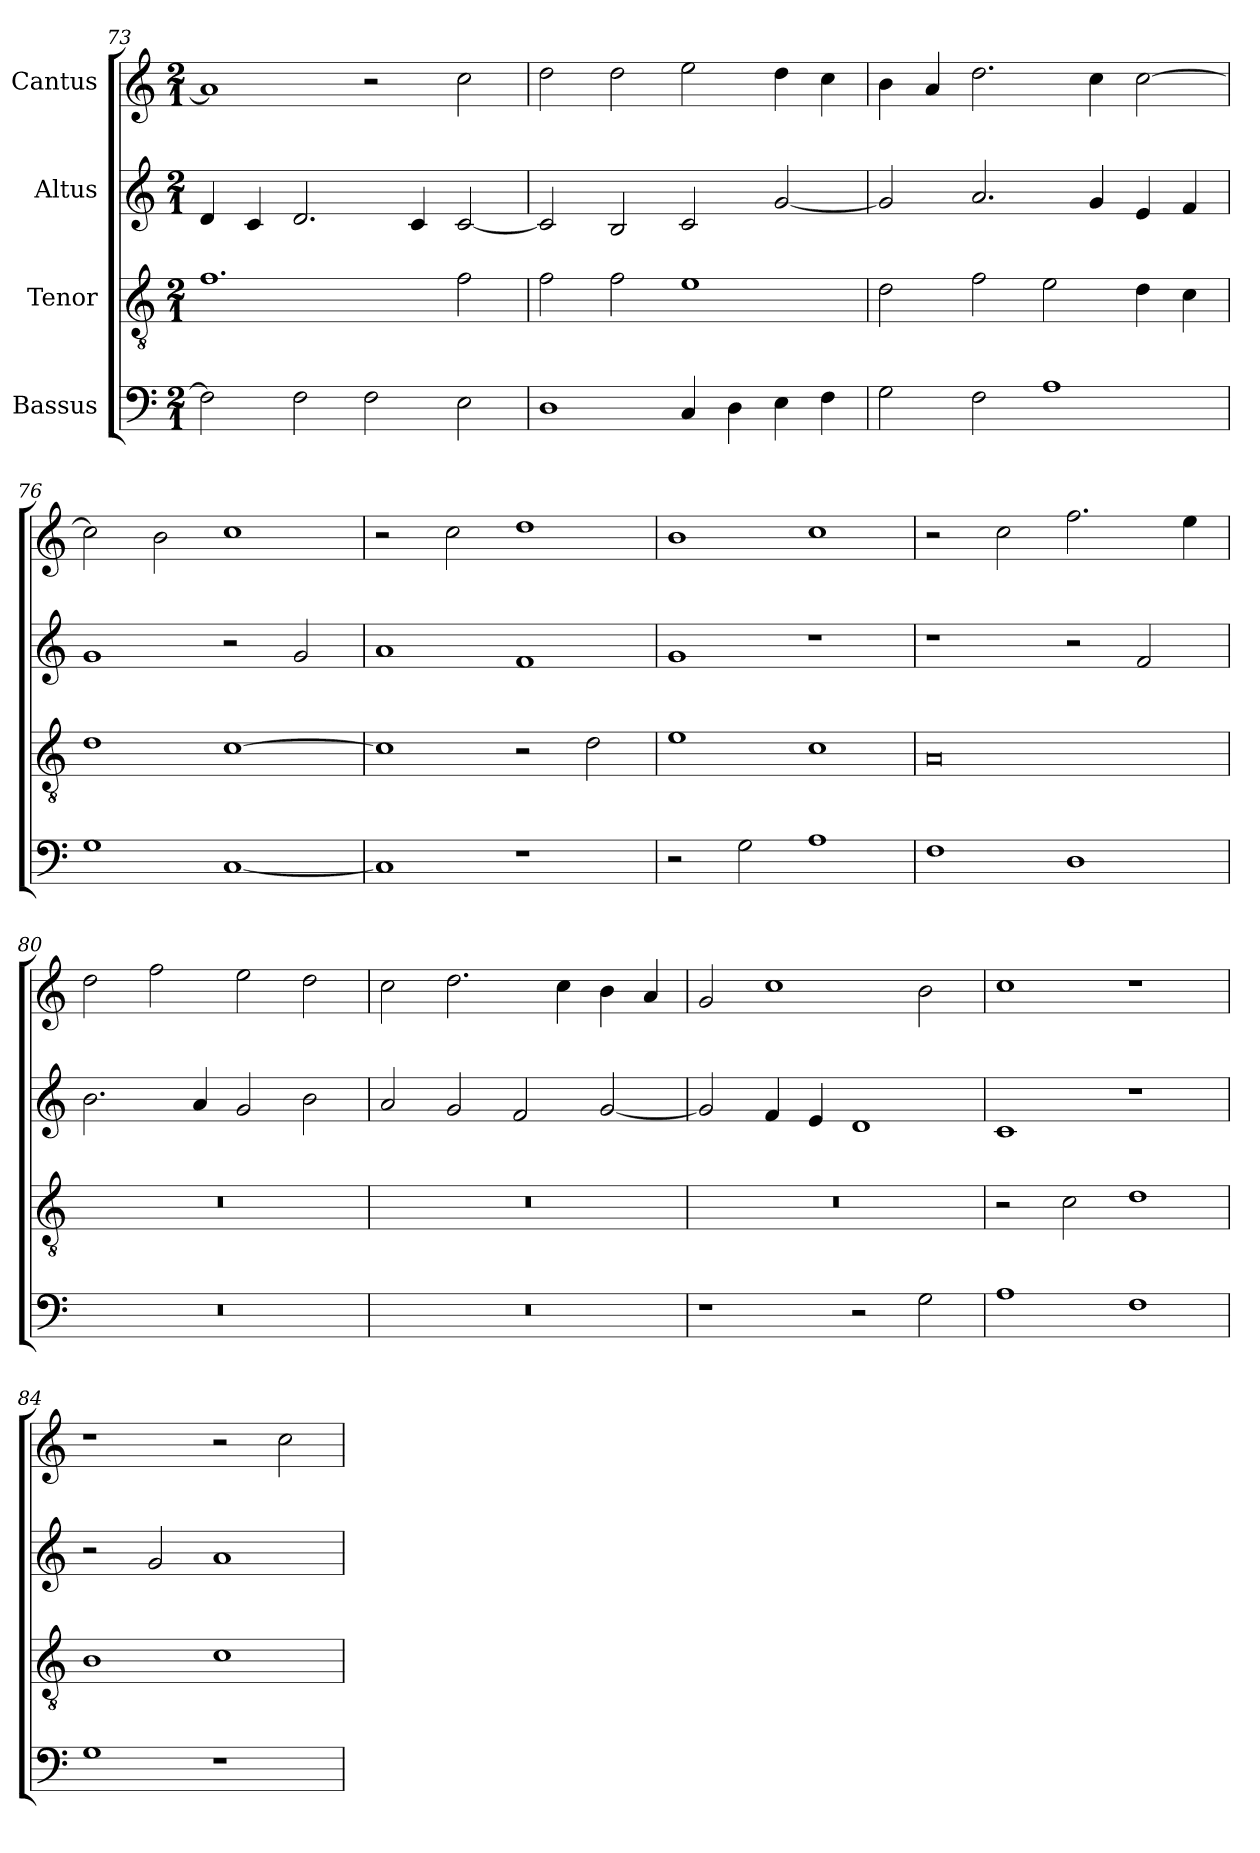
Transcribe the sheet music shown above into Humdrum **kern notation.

**kern	**kern	**kern	**kern
*part4	*part3	*part2	*part1
*staff4	*staff3	*staff2	*staff1
*I"Bassus	*I"Tenor	*I"Altus	*I"Cantus
*clefF4	*clefGv2	*clefG2	*clefG2
*	*ITrd7c12	*	*
*k[]	*k[]	*k[]	*k[]
*C:	*C:	*C:	*C:
*M2/1	*M2/1	*M2/1	*M2/1
=73	=73	=73	=73
2Fi\]	1.Fi	4di/	1ai]
.	.	4ci/	.
2Fi\	.	2.di/	.
2Fi\	.	.	2r
.	.	4ci/	.
2Ei\	2Fi\	[<2ci/	2cci\
!!LO:LB:g=z
=74	=74	=74	=74
1Di	2Fi\	2ci/]	2ddi\
.	2Fi\	2Bi/	2ddi\
4Ci/	1Ei	2ci/	2eei\
4Di\	.	.	.
4Ei\	.	[<2gi/	4ddi\
4Fi\	.	.	4cci\
=75	=75	=75	=75
2Gi\	2Di\	2gi/]	4bi\
.	.	.	4ai/
2Fi\	2Fi\	2.ai/	2.ddi\
1Ai	2Ei\	.	.
.	.	4gi/	4cci\
.	4Di\	4ei/	[>2cci\
.	4Ci\	4fi/	.
=76	=76	=76	=76
1Gi	1Di	1gi	2cci\]
.	.	.	2bi\
[<1Ci	[>1Ci	2r	1cci
.	.	2gi/	.
=77	=77	=77	=77
1Ci]	1Ci]	1ai	2r
.	.	.	2cci\
1r	2r	1fi	1ddi
.	2Di\	.	.
=78	=78	=78	=78
2r	1Ei	1gi	1bi
2Gi\	.	.	.
1Ai	1Ci	1r	1cci
!!LO:LB:g=z
=79	=79	=79	=79
1Fi	0AAi	1r	2r
.	.	.	2cci\
1Di	.	2r	2.ffi\
.	.	2fi/	.
.	.	.	4eei\
=80	=80	=80	=80
!LO:N:vis=1	!LO:N:vis=1	!	!
0r	0r	2.bi\	2ddi\
.	.	.	2ffi\
.	.	4ai/	.
.	.	2gi/	2eei\
.	.	2bi\	2ddi\
=81	=81	=81	=81
!LO:N:vis=1	!LO:N:vis=1	!	!
0r	0r	2ai/	2cci\
.	.	2gi/	2.ddi\
.	.	2fi/	.
.	.	.	4cci\
.	.	[<2gi/	4bi\
.	.	.	4ai/
=82	=82	=82	=82
!	!LO:N:vis=1	!	!
1r	0r	2gi/]	2gi/
.	.	4fi/	1cci
.	.	4ei/	.
2r	.	1di	.
2Gi\	.	.	2bi\
=83	=83	=83	=83
1Ai	2r	1ci	1cci
.	2Ci\	.	.
1Fi	1Di	1r	1r
!!LO:LB:g=z
=84	=84	=84	=84
1Gi	1BBi	2r	1r
.	.	2gi/	.
1r	1Ci	1ai	2r
.	.	.	2cci\
=	=	=	=
*-	*-	*-	*-
